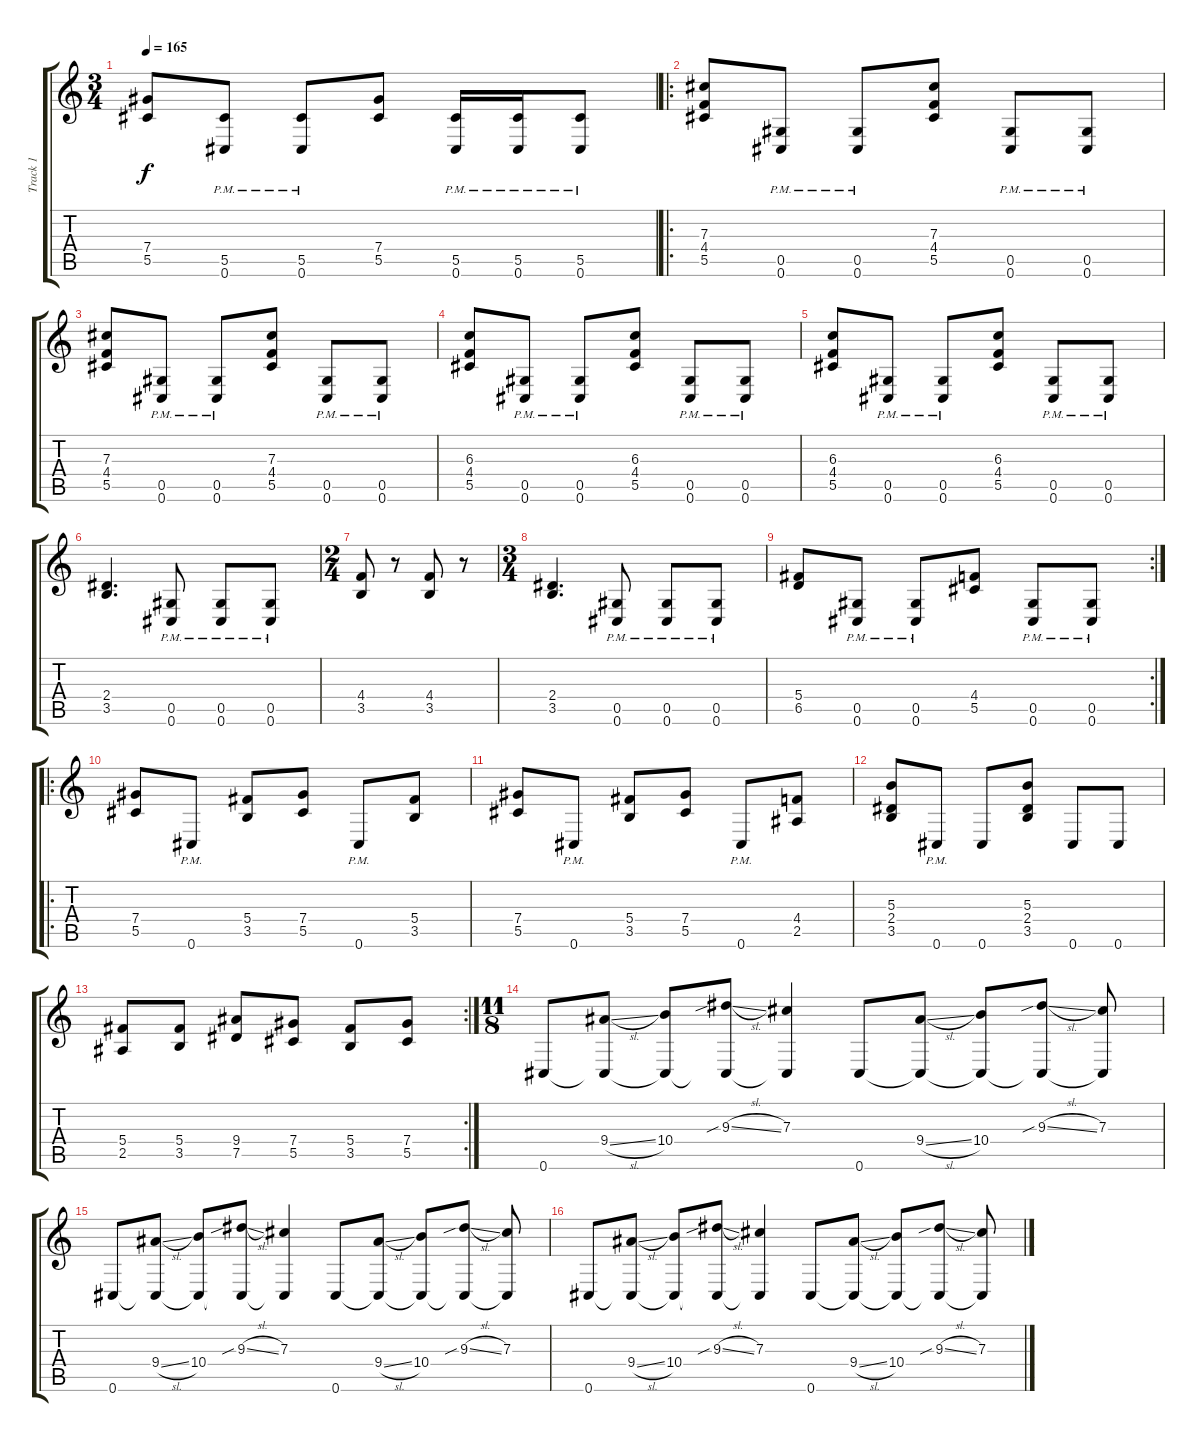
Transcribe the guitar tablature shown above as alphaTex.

\track ("Track 1" "Track 1") {instrument overdrivenguitar}
\staff {score tabs}
\tuning (Eb4 Bb3 Gb3 Db3 Ab2 Db2) {hide}
\ts (3 4)
\tempo 165
\clef g2
\ks c
(7.4 5.5).8{dy f} (5.5{pm} 0.6{pm}).8 (5.5{pm} 0.6{pm}).8 (7.4 5.5).8 (5.5{pm} 0.6{pm}).16 (5.5{pm} 0.6{pm}).16 (5.5{pm} 0.6{pm}).8 |
\ro
(7.3 4.4 5.5).8 (0.5{pm} 0.6{pm}).8 (0.5{pm} 0.6{pm}).8 (7.3 4.4 5.5).8 (0.5{pm} 0.6{pm}).8 (0.5{pm} 0.6{pm}).8 |
(7.3 4.4 5.5).8 (0.5{pm} 0.6{pm}).8 (0.5{pm} 0.6{pm}).8 (7.3 4.4 5.5).8 (0.5{pm} 0.6{pm}).8 (0.5{pm} 0.6{pm}).8 |
(6.3 4.4 5.5).8 (0.5{pm} 0.6{pm}).8 (0.5{pm} 0.6{pm}).8 (6.3 4.4 5.5).8 (0.5{pm} 0.6{pm}).8 (0.5{pm} 0.6{pm}).8 |
(6.3 4.4 5.5).8 (0.5{pm} 0.6{pm}).8 (0.5{pm} 0.6{pm}).8 (6.3 4.4 5.5).8 (0.5{pm} 0.6{pm}).8 (0.5{pm} 0.6{pm}).8 |
(2.4 3.5).4{d} (0.5{pm} 0.6{pm}).8 (0.5{pm} 0.6{pm}).8 (0.5{pm} 0.6{pm}).8 |
\ts (2 4)
(4.4 3.5).8 r.8 (4.4 3.5).8 r.8 |
\ts (3 4)
(2.4 3.5).4{d} (0.5{pm} 0.6{pm}).8 (0.5{pm} 0.6{pm}).8 (0.5{pm} 0.6{pm}).8 |
\rc 2
(5.4 6.5).8 (0.5{pm} 0.6{pm}).8 (0.5{pm} 0.6{pm}).8 (4.4 5.5).8 (0.5{pm} 0.6{pm}).8 (0.5{pm} 0.6{pm}).8 |
\ro
(7.4 5.5).8 0.6{pm}.8 (5.4 3.5).8 (7.4 5.5).8 0.6{pm}.8 (5.4 3.5).8 |
(7.4 5.5).8 0.6{pm}.8 (5.4 3.5).8 (7.4 5.5).8 0.6{pm}.8 (4.4 2.5).8 |
(5.3 2.4 3.5).8 0.6{pm}.8 0.6.8 (5.3 2.4 3.5).8 0.6.8 0.6.8 |
\rc 2
(5.4 2.5).8 (5.4 3.5).8 (9.4 7.5).8 (7.4 5.5).8 (5.4 3.5).8 (7.4 5.5).8 |
\ts (11 8)
0.6.8 (9.4{sl} 0.6{t}).8 (10.4 0.6{t}).8 (9.3{sib sl} 0.6{t}).8 (7.3 0.6{t}).4 0.6.8 (9.4{sl} 0.6{t}).8 (10.4 0.6{t}).8 (9.3{sib sl} 0.6{t}).8 (7.3 0.6{t}).8 |
0.6.8 (9.4{sl} 0.6{t}).8 (10.4 0.6{t}).8 (9.3{sib sl} 0.6{t}).8 (7.3 0.6{t}).4 0.6.8 (9.4{sl} 0.6{t}).8 (10.4 0.6{t}).8 (9.3{sib sl} 0.6{t}).8 (7.3 0.6{t}).8 |
0.6.8 (9.4{sl} 0.6{t}).8 (10.4 0.6{t}).8 (9.3{sib sl} 0.6{t}).8 (7.3 0.6{t}).4 0.6.8 (9.4{sl} 0.6{t}).8 (10.4 0.6{t}).8 (9.3{sib sl} 0.6{t}).8 (7.3 0.6{t}).8
